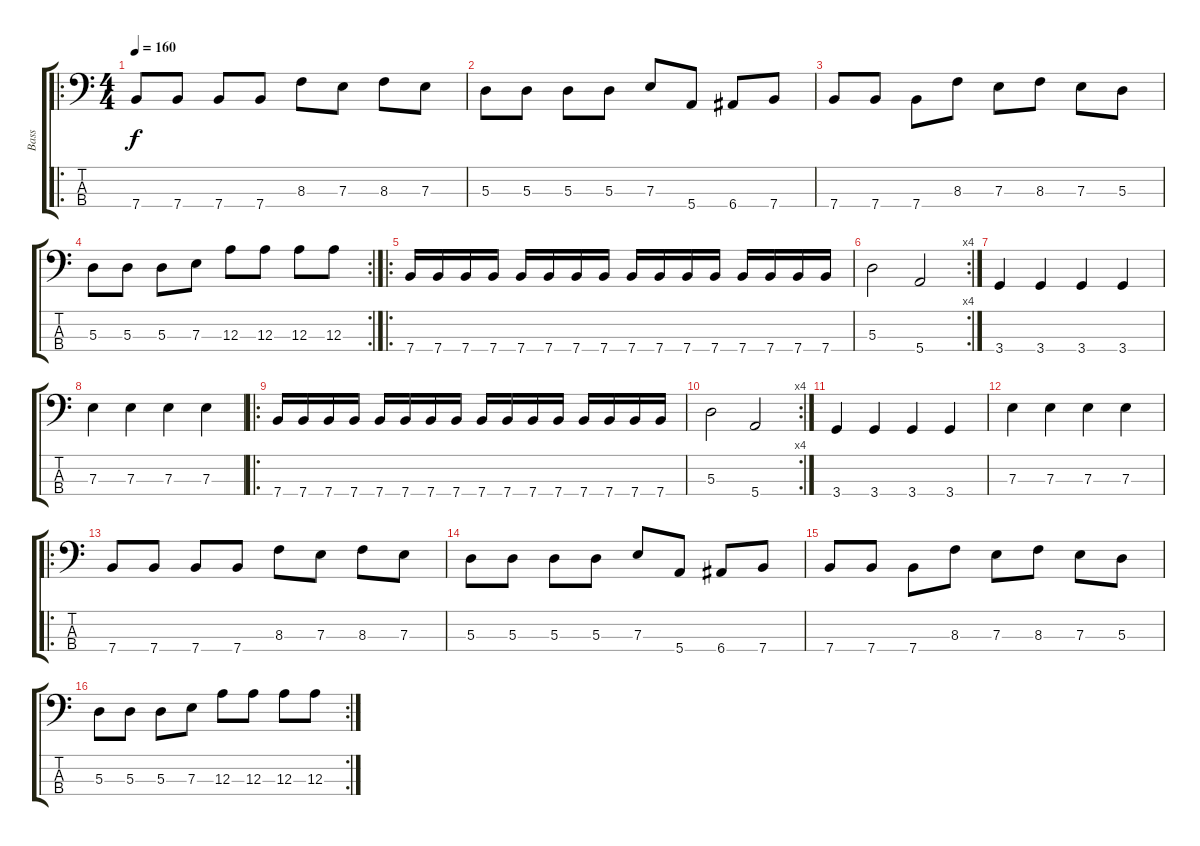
\track ("Bass" "Bass") {instrument electricbassfinger}
\staff {score tabs}
\tuning (G2 D2 A1 E1) {hide}
\ro
\ts (4 4)
\tempo 160
\clef f4
\ks c
7.4.8{dy f} 7.4.8 7.4.8 7.4.8 8.3.8 7.3.8 8.3.8 7.3.8 |
5.3.8 5.3.8 5.3.8 5.3.8 7.3.8 5.4.8 6.4.8 7.4.8 |
7.4.8 7.4.8 7.4.8 8.3.8 7.3.8 8.3.8 7.3.8 5.3.8 |
\rc 2
5.3.8 5.3.8 5.3.8 7.3.8 12.3.8 12.3.8 12.3.8 12.3.8 |
\ro
7.4.16 7.4.16 7.4.16 7.4.16 7.4.16 7.4.16 7.4.16 7.4.16 7.4.16 7.4.16 7.4.16 7.4.16 7.4.16 7.4.16 7.4.16 7.4.16 |
\rc 4
5.3.2 5.4.2 |
3.4.4 3.4.4 3.4.4 3.4.4 |
7.3.4 7.3.4 7.3.4 7.3.4 |
\ro
7.4.16 7.4.16 7.4.16 7.4.16 7.4.16 7.4.16 7.4.16 7.4.16 7.4.16 7.4.16 7.4.16 7.4.16 7.4.16 7.4.16 7.4.16 7.4.16 |
\rc 4
5.3.2 5.4.2 |
3.4.4 3.4.4 3.4.4 3.4.4 |
7.3.4 7.3.4 7.3.4 7.3.4 |
\ro
7.4.8 7.4.8 7.4.8 7.4.8 8.3.8 7.3.8 8.3.8 7.3.8 |
5.3.8 5.3.8 5.3.8 5.3.8 7.3.8 5.4.8 6.4.8 7.4.8 |
7.4.8 7.4.8 7.4.8 8.3.8 7.3.8 8.3.8 7.3.8 5.3.8 |
\rc 2
5.3.8 5.3.8 5.3.8 7.3.8 12.3.8 12.3.8 12.3.8 12.3.8
